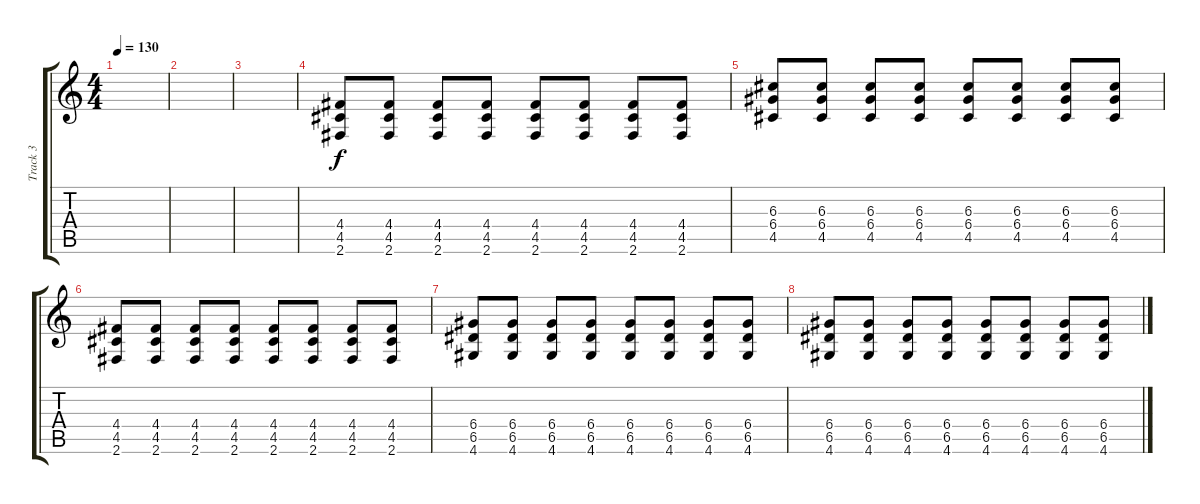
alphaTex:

\track ("Track 3" "Track 3") {instrument distortionguitar}
\staff {score tabs}
\tuning (E4 B3 G3 D3 A2 E2) {hide}
\ts (4 4)
\tempo 130
\clef g2
\ks c
|
|
|
(4.4 4.5 2.6).8{dy f} (4.4 4.5 2.6).8 (4.4 4.5 2.6).8 (4.4 4.5 2.6).8 (4.4 4.5 2.6).8 (4.4 4.5 2.6).8 (4.4 4.5 2.6).8 (4.4 4.5 2.6).8 |
(6.3 6.4 4.5).8 (6.3 6.4 4.5).8 (6.3 6.4 4.5).8 (6.3 6.4 4.5).8 (6.3 6.4 4.5).8 (6.3 6.4 4.5).8 (6.3 6.4 4.5).8 (6.3 6.4 4.5).8 |
(4.4 4.5 2.6).8 (4.4 4.5 2.6).8 (4.4 4.5 2.6).8 (4.4 4.5 2.6).8 (4.4 4.5 2.6).8 (4.4 4.5 2.6).8 (4.4 4.5 2.6).8 (4.4 4.5 2.6).8 |
(6.4 6.5 4.6).8 (6.4 6.5 4.6).8 (6.4 6.5 4.6).8 (6.4 6.5 4.6).8 (6.4 6.5 4.6).8 (6.4 6.5 4.6).8 (6.4 6.5 4.6).8 (6.4 6.5 4.6).8 |
(6.4 6.5 4.6).8 (6.4 6.5 4.6).8 (6.4 6.5 4.6).8 (6.4 6.5 4.6).8 (6.4 6.5 4.6).8 (6.4 6.5 4.6).8 (6.4 6.5 4.6).8 (6.4 6.5 4.6).8
